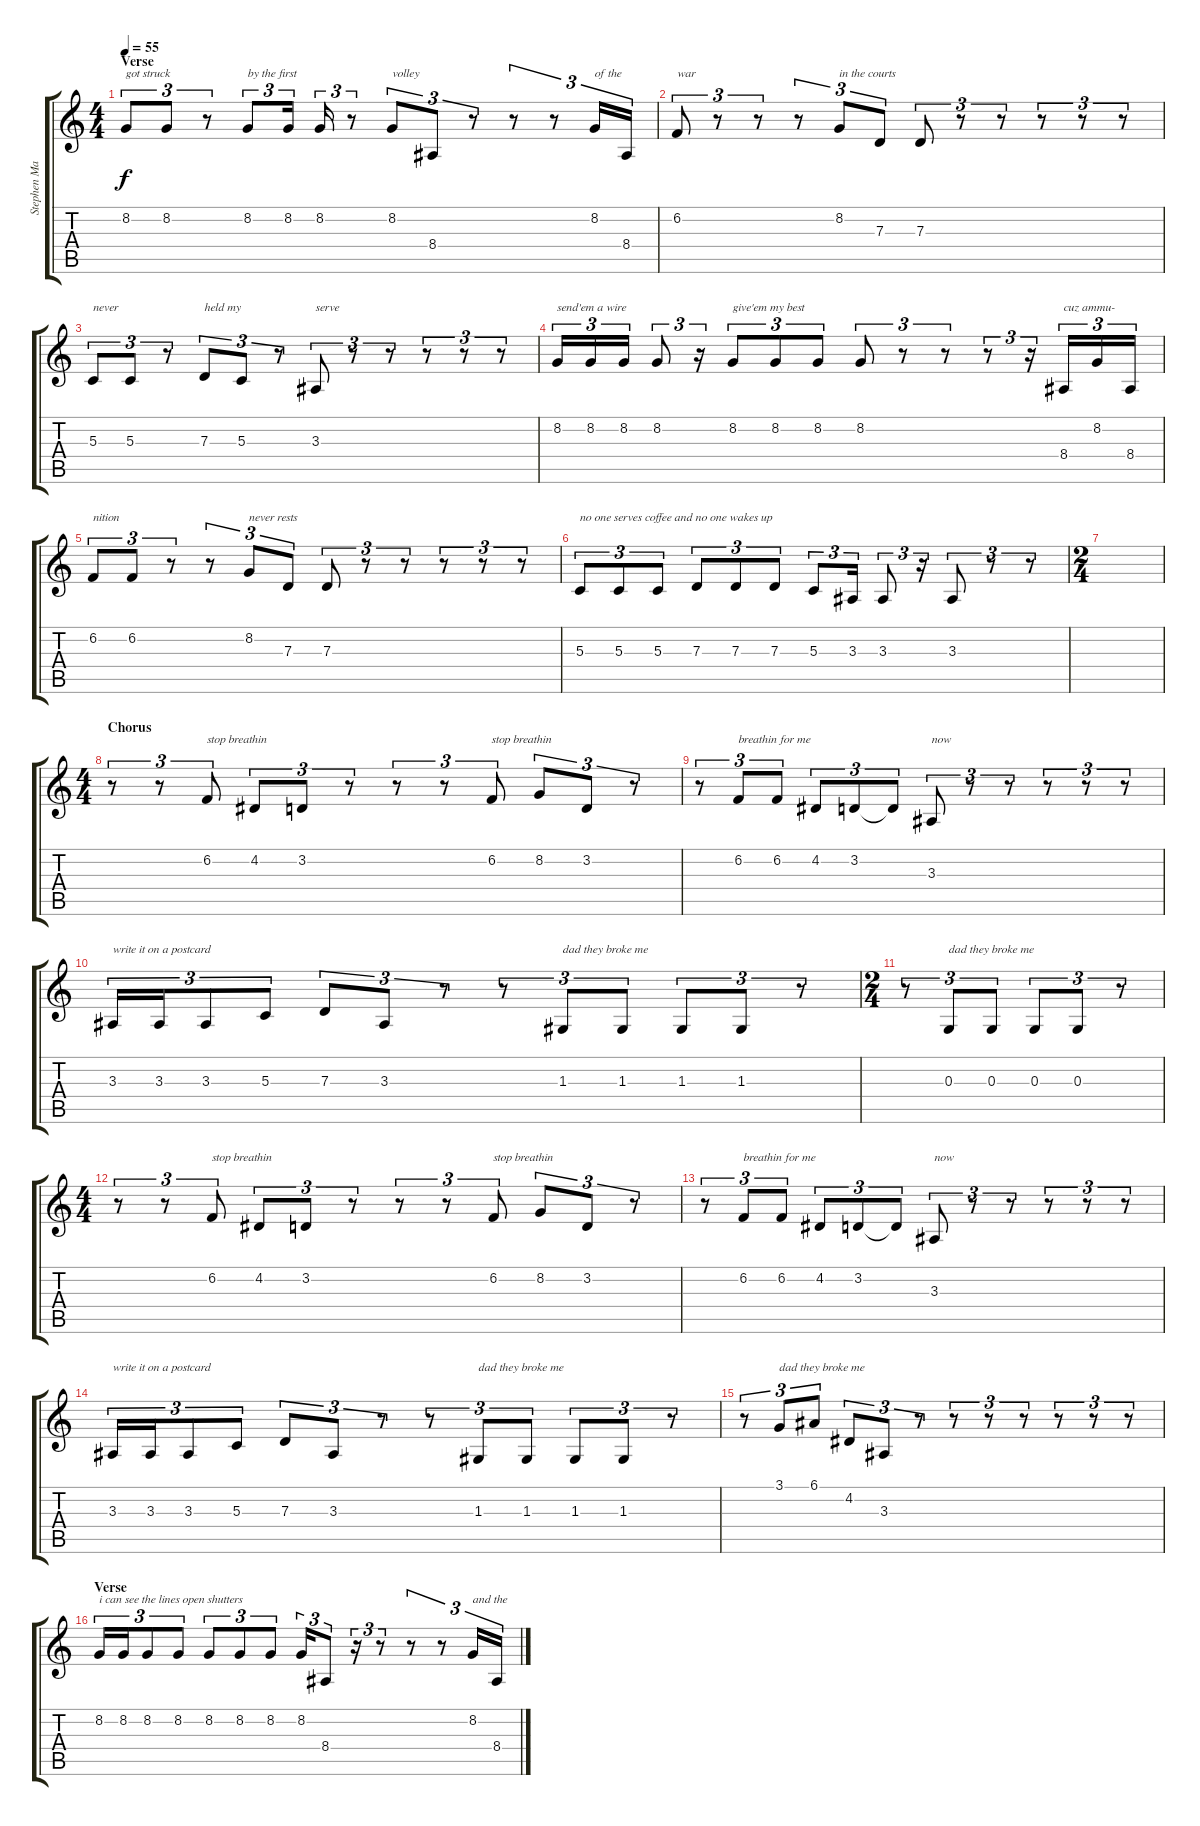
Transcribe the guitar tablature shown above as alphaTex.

\track ("Stephen Malkmus" "Stephen Ma") {instrument acousticgrandpiano}
\staff {score tabs}
\tuning (E4 B3 G3 D3 A2 E2) {hide}
\ts (4 4)
\section ("" "Verse")
\tempo 55
\clef g2
\ks c
8.2.8{tu (3 2) txt "got struck" dy f instrument acousticgrandpiano} 8.2.8{tu (3 2)} r.8{tu (3 2)} 8.2.8{tu (3 2) txt "by the first"} 8.2.16{tu (3 2)} 8.2.16{tu (3 2)} r.8{tu (3 2)} 8.2.8{tu (3 2) txt "volley"} 8.4.8{tu (3 2)} r.8{tu (3 2)} r.8{tu (3 2)} r.8{tu (3 2)} 8.2.16{tu (3 2) txt "of the "} 8.4.16{tu (3 2)} |
6.2.8{tu (3 2) txt "war"} r.8{tu (3 2)} r.8{tu (3 2)} r.8{tu (3 2)} 8.2.8{tu (3 2) txt "in the courts"} 7.3.8{tu (3 2)} 7.3.8{tu (3 2)} r.8{tu (3 2)} r.8{tu (3 2)} r.8{tu (3 2)} r.8{tu (3 2)} r.8{tu (3 2)} |
5.3.8{tu (3 2) txt "never"} 5.3.8{tu (3 2)} r.8{tu (3 2)} 7.3.8{tu (3 2) txt "held my"} 5.3.8{tu (3 2)} r.8{tu (3 2)} 3.3.8{tu (3 2) txt "serve"} r.8{tu (3 2)} r.8{tu (3 2)} r.8{tu (3 2)} r.8{tu (3 2)} r.8{tu (3 2)} |
8.2.16{tu (3 2) txt "send'em a wire"} 8.2.16{tu (3 2)} 8.2.16{tu (3 2)} 8.2.8{tu (3 2)} r.16{tu (3 2)} 8.2.8{tu (3 2) txt "give'em my best"} 8.2.8{tu (3 2)} 8.2.8{tu (3 2)} 8.2.8{tu (3 2)} r.8{tu (3 2)} r.8{tu (3 2)} r.8{tu (3 2)} r.16{tu (3 2)} 8.4.16{tu (3 2) txt "cuz ammu-"} 8.2.16{tu (3 2)} 8.4.16{tu (3 2)} |
6.2.8{tu (3 2) txt "nition"} 6.2.8{tu (3 2)} r.8{tu (3 2)} r.8{tu (3 2)} 8.2.8{tu (3 2) txt "never rests"} 7.3.8{tu (3 2)} 7.3.8{tu (3 2)} r.8{tu (3 2)} r.8{tu (3 2)} r.8{tu (3 2)} r.8{tu (3 2)} r.8{tu (3 2)} |
5.3.8{tu (3 2) txt "no one serves coffee and no one wakes up"} 5.3.8{tu (3 2)} 5.3.8{tu (3 2)} 7.3.8{tu (3 2)} 7.3.8{tu (3 2)} 7.3.8{tu (3 2)} 5.3.8{tu (3 2)} 3.3.16{tu (3 2)} 3.3.8{tu (3 2)} r.16{tu (3 2)} 3.3.8{tu (3 2)} r.8{tu (3 2)} r.8{tu (3 2)} |
\ts (2 4)
|
\ts (4 4)
\section ("" "Chorus")
r.8{tu (3 2)} r.8{tu (3 2)} 6.2.8{tu (3 2) txt "stop breathin"} 4.2.8{tu (3 2)} 3.2.8{tu (3 2)} r.8{tu (3 2)} r.8{tu (3 2)} r.8{tu (3 2)} 6.2.8{tu (3 2) txt "stop breathin"} 8.2.8{tu (3 2)} 3.2.8{tu (3 2)} r.8{tu (3 2)} |
r.8{tu (3 2)} 6.2.8{tu (3 2) txt "breathin for me"} 6.2.8{tu (3 2)} 4.2.8{tu (3 2)} 3.2.8{tu (3 2)} 3.2{t}.8{tu (3 2)} 3.3.8{tu (3 2) txt "now"} r.8{tu (3 2)} r.8{tu (3 2)} r.8{tu (3 2)} r.8{tu (3 2)} r.8{tu (3 2)} |
3.3.16{tu (3 2) txt "write it on a postcard"} 3.3.16{tu (3 2)} 3.3.8{tu (3 2)} 5.3.8{tu (3 2)} 7.3.8{tu (3 2)} 3.3.8{tu (3 2)} r.8{tu (3 2)} r.8{tu (3 2)} 1.3.8{tu (3 2) txt "dad they broke me"} 1.3.8{tu (3 2)} 1.3.8{tu (3 2)} 1.3.8{tu (3 2)} r.8{tu (3 2)} |
\ts (2 4)
r.8{tu (3 2)} 0.3.8{tu (3 2) txt "dad they broke me"} 0.3.8{tu (3 2)} 0.3.8{tu (3 2)} 0.3.8{tu (3 2)} r.8{tu (3 2)} |
\ts (4 4)
r.8{tu (3 2)} r.8{tu (3 2)} 6.2.8{tu (3 2) txt "stop breathin"} 4.2.8{tu (3 2)} 3.2.8{tu (3 2)} r.8{tu (3 2)} r.8{tu (3 2)} r.8{tu (3 2)} 6.2.8{tu (3 2) txt "stop breathin"} 8.2.8{tu (3 2)} 3.2.8{tu (3 2)} r.8{tu (3 2)} |
r.8{tu (3 2)} 6.2.8{tu (3 2) txt "breathin for me"} 6.2.8{tu (3 2)} 4.2.8{tu (3 2)} 3.2.8{tu (3 2)} 3.2{t}.8{tu (3 2)} 3.3.8{tu (3 2) txt "now"} r.8{tu (3 2)} r.8{tu (3 2)} r.8{tu (3 2)} r.8{tu (3 2)} r.8{tu (3 2)} |
3.3.16{tu (3 2) txt "write it on a postcard"} 3.3.16{tu (3 2)} 3.3.8{tu (3 2)} 5.3.8{tu (3 2)} 7.3.8{tu (3 2)} 3.3.8{tu (3 2)} r.8{tu (3 2)} r.8{tu (3 2)} 1.3.8{tu (3 2) txt "dad they broke me"} 1.3.8{tu (3 2)} 1.3.8{tu (3 2)} 1.3.8{tu (3 2)} r.8{tu (3 2)} |
r.8{tu (3 2)} 3.1.8{tu (3 2) txt "dad they broke me"} 6.1.8{tu (3 2)} 4.2.8{tu (3 2)} 3.3.8{tu (3 2)} r.8{tu (3 2)} r.8{tu (3 2)} r.8{tu (3 2)} r.8{tu (3 2)} r.8{tu (3 2)} r.8{tu (3 2)} r.8{tu (3 2)} |
\section ("" "Verse")
8.2.16{tu (3 2) txt "i can see the lines open shutters"} 8.2.16{tu (3 2)} 8.2.8{tu (3 2)} 8.2.8{tu (3 2)} 8.2.8{tu (3 2)} 8.2.8{tu (3 2)} 8.2.8{tu (3 2)} 8.2.16{tu (3 2)} 8.4.8{tu (3 2)} r.16{tu (3 2)} r.8{tu (3 2)} r.8{tu (3 2)} r.8{tu (3 2)} 8.2.16{tu (3 2) txt "and the"} 8.4.16{tu (3 2)}
